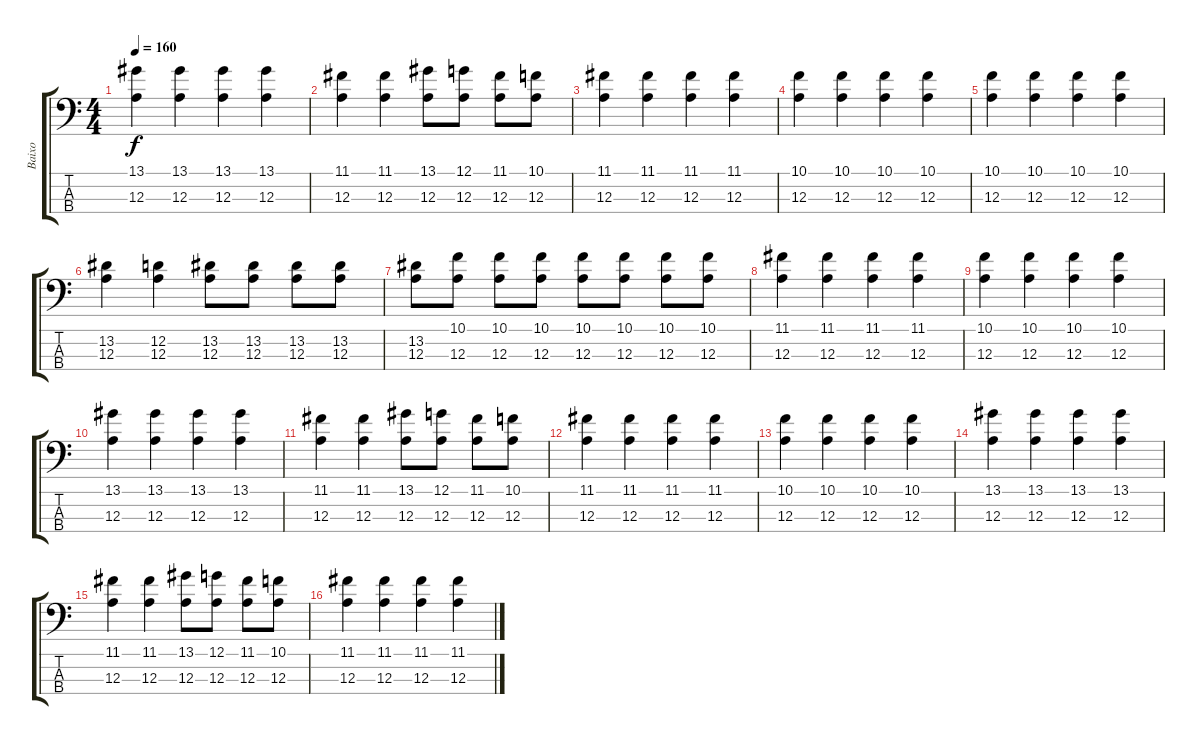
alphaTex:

\track ("Baixo" "Baixo") {instrument electricbassfinger}
\staff {score tabs}
\tuning (G2 D2 A1 E1) {hide}
\ts (4 4)
\tempo 160
\clef f4
\ks c
(13.1 12.3).4{dy f} (13.1 12.3).4 (13.1 12.3).4 (13.1 12.3).4 |
(11.1 12.3).4 (11.1 12.3).4 (13.1 12.3).8 (12.1 12.3).8 (11.1 12.3).8 (10.1 12.3).8 |
(11.1 12.3).4 (11.1 12.3).4 (11.1 12.3).4 (11.1 12.3).4 |
(10.1 12.3).4 (10.1 12.3).4 (10.1 12.3).4 (10.1 12.3).4 |
(10.1 12.3).4 (10.1 12.3).4 (10.1 12.3).4 (10.1 12.3).4 |
(13.2 12.3).4 (12.2 12.3).4 (13.2 12.3).8 (13.2 12.3).8 (13.2 12.3).8 (13.2 12.3).8 |
(13.2 12.3).8 (10.1 12.3).8 (10.1 12.3).8 (10.1 12.3).8 (10.1 12.3).8 (10.1 12.3).8 (10.1 12.3).8 (10.1 12.3).8 |
(11.1 12.3).4 (11.1 12.3).4 (11.1 12.3).4 (11.1 12.3).4 |
(10.1 12.3).4 (10.1 12.3).4 (10.1 12.3).4 (10.1 12.3).4 |
(13.1 12.3).4 (13.1 12.3).4 (13.1 12.3).4 (13.1 12.3).4 |
(11.1 12.3).4 (11.1 12.3).4 (13.1 12.3).8 (12.1 12.3).8 (11.1 12.3).8 (10.1 12.3).8 |
(11.1 12.3).4 (11.1 12.3).4 (11.1 12.3).4 (11.1 12.3).4 |
(10.1 12.3).4 (10.1 12.3).4 (10.1 12.3).4 (10.1 12.3).4 |
(13.1 12.3).4 (13.1 12.3).4 (13.1 12.3).4 (13.1 12.3).4 |
(11.1 12.3).4 (11.1 12.3).4 (13.1 12.3).8 (12.1 12.3).8 (11.1 12.3).8 (10.1 12.3).8 |
(11.1 12.3).4 (11.1 12.3).4 (11.1 12.3).4 (11.1 12.3).4
